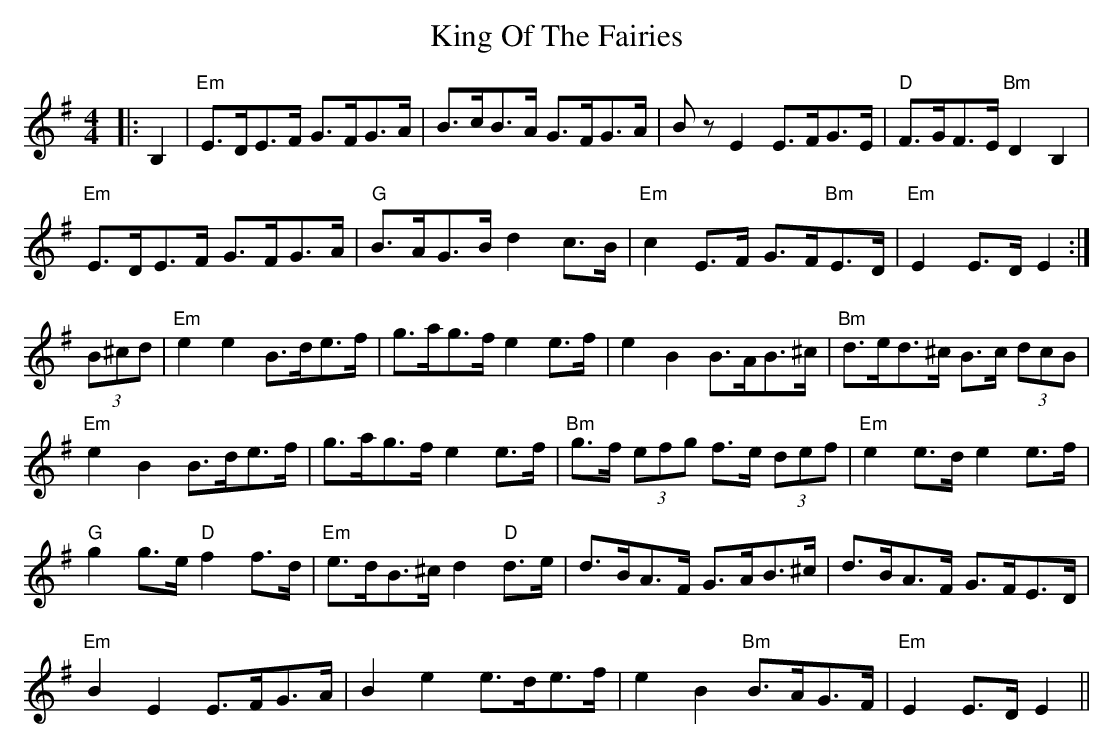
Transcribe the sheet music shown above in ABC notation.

X:1
T: King Of The Fairies
M: 4/4
L: 1/8
K: Emin
|:B,2|"Em"E>DE>F G>FG>A|B>cB>A G>FG>A|Bz E2 E>FG>E|"D"F>GF>E "Bm"D2 B,2|
"Em"E>DE>F G>FG>A|"G"B>AG>B d2 c>B|"Em"c2 E>F G>F"Bm"E>D|"Em"E2 E>D E2:|
(3B^cd|"Em"e2e2 B>de>f|g>ag>f e2 e>f|e2 B2 B>AB>^c|"Bm"d>ed>^c B>c (3dcB|
"Em"e2B2 B>de>f|g>ag>f e2 e>f|"Bm"g>f (3efg f>e (3def|"Em"e2 e>d e2 e>f|
"G"g2 g>e "D"f2 f>d|"Em"e>dB>^c d2 "D"d>e|d>BA>F G>AB>^c|d>BA>F G>FE>D|
"Em"B2 E2 E>FG>A|B2 e2 e>de>f|e2 B2 "Bm"B>AG>F|"Em"E2 E>D E2||
